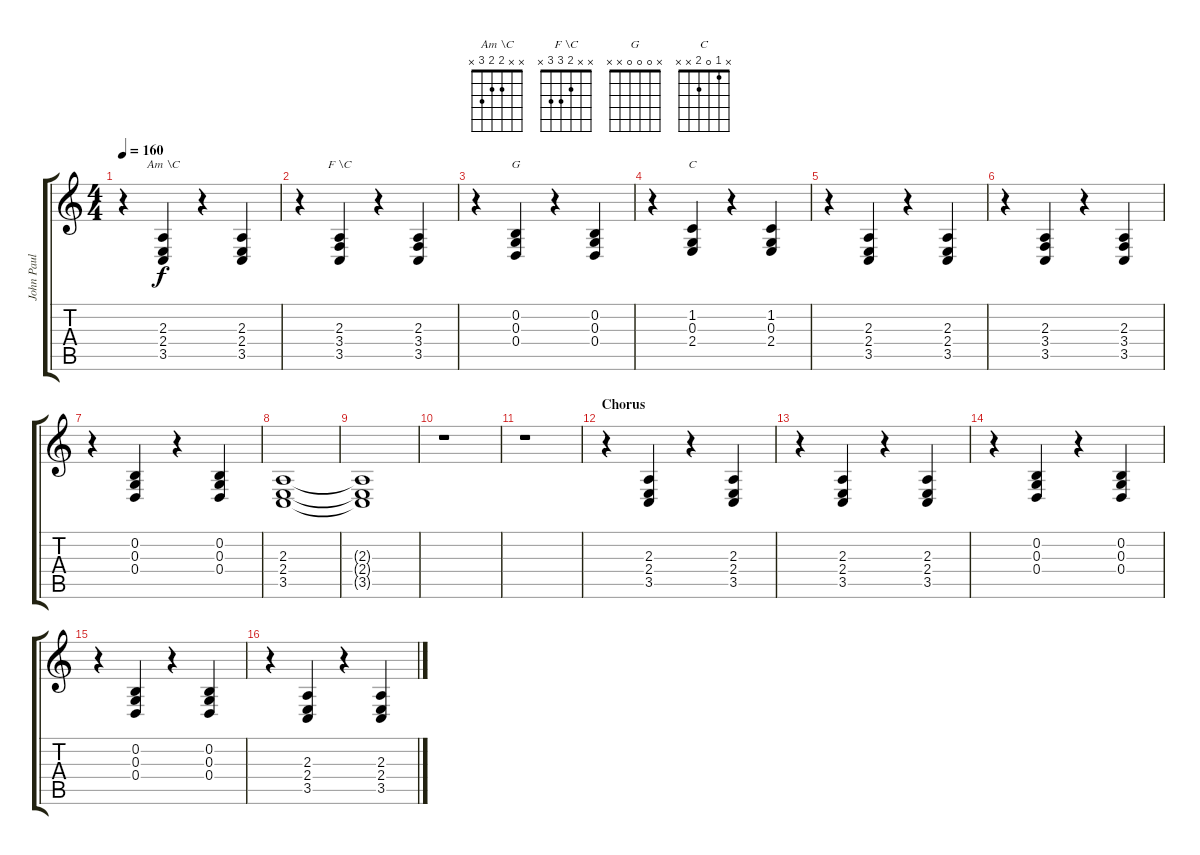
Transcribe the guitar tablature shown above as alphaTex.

\track ("John Paul Jones - Piano" "John Paul ") {instrument electricpiano1}
\staff {score tabs}
\tuning (E4 B3 G3 D3 A2 E2) {hide}
\chord ("Am \\C" x x 2 2 3 x)
\chord ("F \\C" x x 2 3 3 x)
\chord ("G" x 0 0 0 x x)
\chord ("C" x 1 0 2 x x)
\ts (4 4)
\tempo 160
\clef g2
\ks c
r.4{dy f} (2.3 2.4 3.5).4{ch "Am \\C"} r.4 (2.3 2.4 3.5).4 |
r.4 (2.3 3.4 3.5).4{ch "F \\C"} r.4 (2.3 3.4 3.5).4 |
r.4 (0.2 0.3 0.4).4{ch "G"} r.4 (0.2 0.3 0.4).4 |
r.4 (1.2 0.3 2.4).4{ch "C"} r.4 (1.2 0.3 2.4).4 |
r.4 (2.3 2.4 3.5).4 r.4 (2.3 2.4 3.5).4 |
r.4 (2.3 3.4 3.5).4 r.4 (2.3 3.4 3.5).4 |
r.4 (0.2 0.3 0.4).4 r.4 (0.2 0.3 0.4).4 |
(2.3 2.4 3.5).1 |
(2.3{t} 2.4{t} 3.5{t}).1 |
r.1 |
r.1 |
\section ("" "Chorus")
r.4 (2.3 2.4 3.5).4 r.4 (2.3 2.4 3.5).4 |
r.4 (2.3 2.4 3.5).4 r.4 (2.3 2.4 3.5).4 |
r.4 (0.2 0.3 0.4).4 r.4 (0.2 0.3 0.4).4 |
r.4 (0.2 0.3 0.4).4 r.4 (0.2 0.3 0.4).4 |
r.4 (2.3 2.4 3.5).4 r.4 (2.3 2.4 3.5).4
